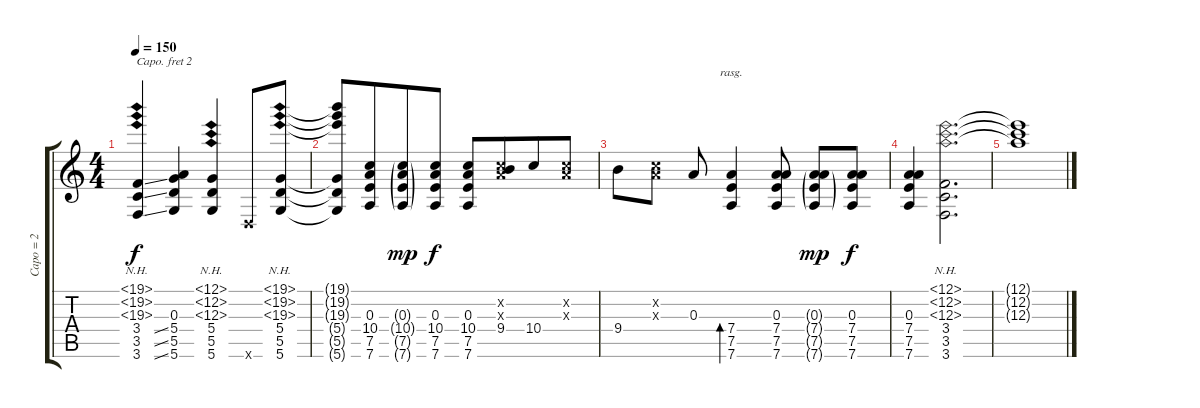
\track ("Capo = 2" "Capo = 2") {instrument acousticguitarsteel}
\staff {score tabs}
\capo 2
\tuning (D4 Bb3 G3 C3 G2 C2) {hide}
\ts (4 4)
\tempo 150
\clef g2
\ks c
(19.1{nh} 19.2{nh} 19.3{nh} 3.4{ss} 3.5{ss} 3.6{ss}).4{dy f beam Up} (0.3 5.4 5.5 5.6).4{beam Up} (12.1{nh} 12.2{nh} 12.3{nh} 5.4 5.5 5.6).4{beam Up} 0.6{x}.8{beam Up} (19.1{nh} 19.2{nh} 19.3{nh} 5.4 5.5 5.6).8{beam Up} |
(19.1{t} 19.2{t} 19.3{t} 5.4{t} 5.5{t} 5.6{t}).8{beam Up} (0.3 10.4 7.5 7.6).8{beam Up beam merge} (0.3{g} 10.4{g} 7.5{g} 7.6{g}).8{dy mp beam Up} (0.3 10.4 7.5 7.6).8{dy f beam Up} (0.3 10.4 7.5 7.6).8{beam Up} (0.2{x} 0.3{x} 9.4).8{beam Up beam merge} 10.4.8{beam Up} (0.2{x} 0.3{x}).8{beam Up} |
9.4.8{beam merge} (0.2{x} 0.3{x}).8 0.3.8 (7.4 7.5 7.6).4{bd 480 rasg ii} (0.3 7.4 7.5 7.6).8 (0.3{g} 7.4{g} 7.5{g} 7.6{g}).8{dy mp} (0.3 7.4 7.5 7.6).8{dy f} |
(0.3 7.4 7.5 7.6).4 (12.1{nh} 12.2{nh} 12.3{nh} 3.4 3.5 3.6).2{d} |
(12.1{t} 12.2{t} 12.3{t}).1{beam Up}
